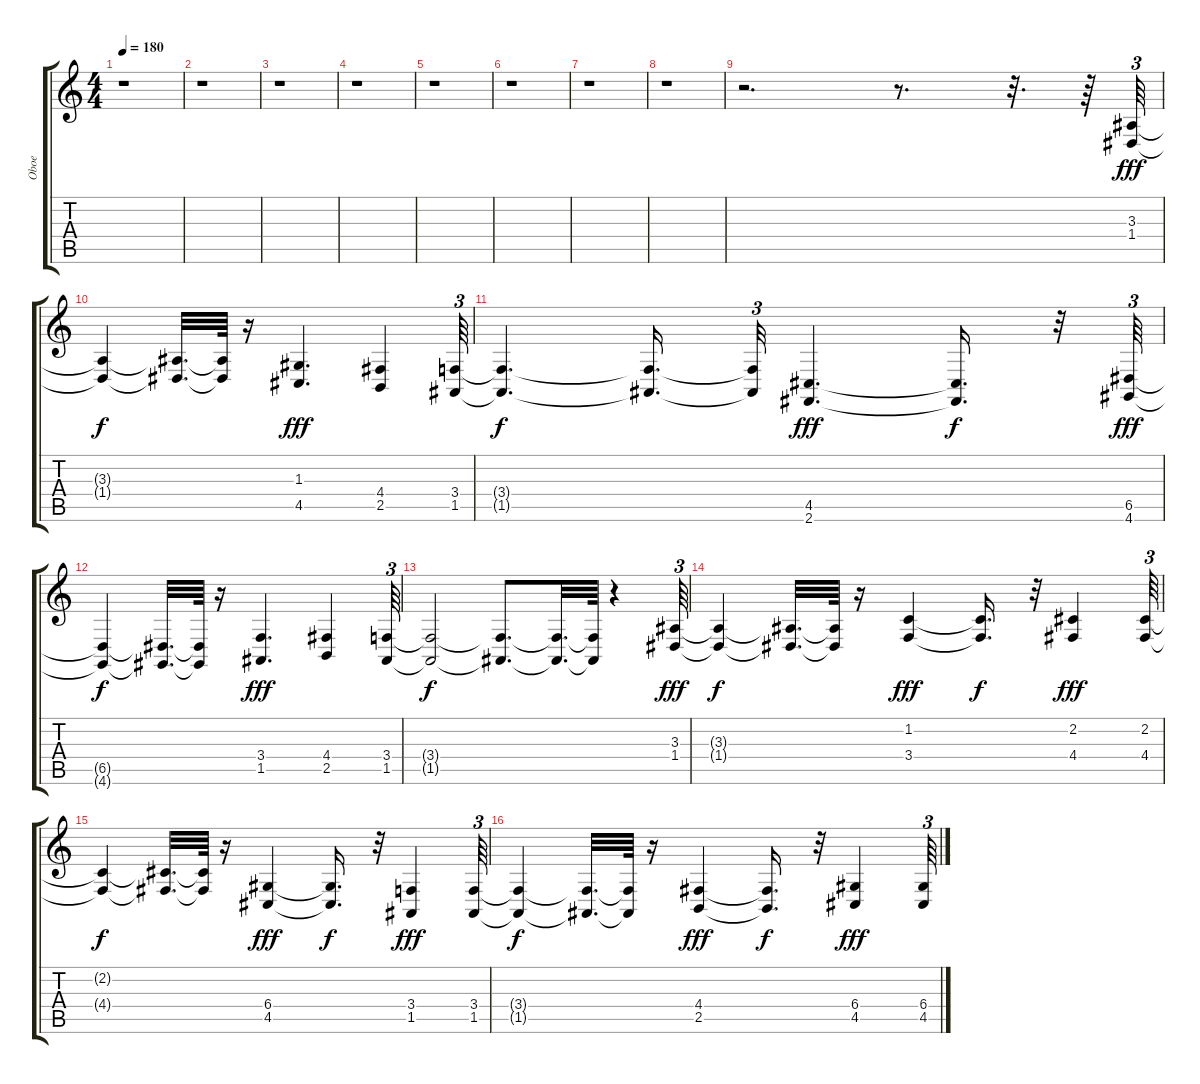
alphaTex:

\track ("Oboe" "Oboe") {instrument oboe}
\staff {score tabs}
\tuning (E4 B3 G3 D3 A2 E2) {hide}
\ts (4 4)
\tempo 180
\clef g2
\ks c
r.1{dy f} |
r.1 |
r.1 |
r.1 |
r.1 |
r.1 |
r.1 |
r.1 |
r.2{d} r.8{d} r.32{d} r.64 (3.3 1.4).64{tu (3 2) dy fff} |
(3.3{t} 1.4{t}).4{dy f} (3.3{t} 1.4{t}).32{d} (3.3{t} 1.4{t}).64 r.16 (1.3 4.5).4{d dy fff} (4.4 2.5).4 (3.4 1.5).64{tu (3 2)} |
(3.4{t} 1.5{t}).4{d dy f} (3.4{t} 1.5{t}).16{d} (3.4{t} 1.5{t}).32{tu (3 2)} (4.5 2.6).4{d dy fff} (4.5{t} 2.6{t}).16{d dy f} r.32 (6.5 4.6).64{tu (3 2) dy fff} |
(6.5{t} 4.6{t}).4{dy f} (6.5{t} 4.6{t}).32{d} (6.5{t} 4.6{t}).64 r.16 (3.4 1.5).4{d dy fff} (4.4 2.5).4 (3.4 1.5).64{tu (3 2)} |
(3.4{t} 1.5{t}).2{dy f} (3.4{t} 1.5{t}).8{d} (3.4{t} 1.5{t}).32{d} (3.4{t} 1.5{t}).64 r.4 (3.3 1.4).64{tu (3 2) dy fff} |
(3.3{t} 1.4{t}).4{dy f} (3.3{t} 1.4{t}).32{d} (3.3{t} 1.4{t}).64 r.16 (1.2 3.4).4{dy fff} (1.2{t} 3.4{t}).16{d dy f} r.32 (2.2 4.4).4{dy fff} (2.2 4.4).64{tu (3 2)} |
(2.2{t} 4.4{t}).4{dy f} (2.2{t} 4.4{t}).32{d} (2.2{t} 4.4{t}).64 r.16 (6.4 4.5).4{dy fff} (6.4{t} 4.5{t}).16{d dy f} r.32 (3.4 1.5).4{dy fff} (3.4 1.5).64{tu (3 2)} |
(3.4{t} 1.5{t}).4{dy f} (3.4{t} 1.5{t}).32{d} (3.4{t} 1.5{t}).64 r.16 (4.4 2.5).4{dy fff} (4.4{t} 2.5{t}).16{d dy f} r.32 (6.4 4.5).4{dy fff} (6.4 4.5).64{tu (3 2)}
